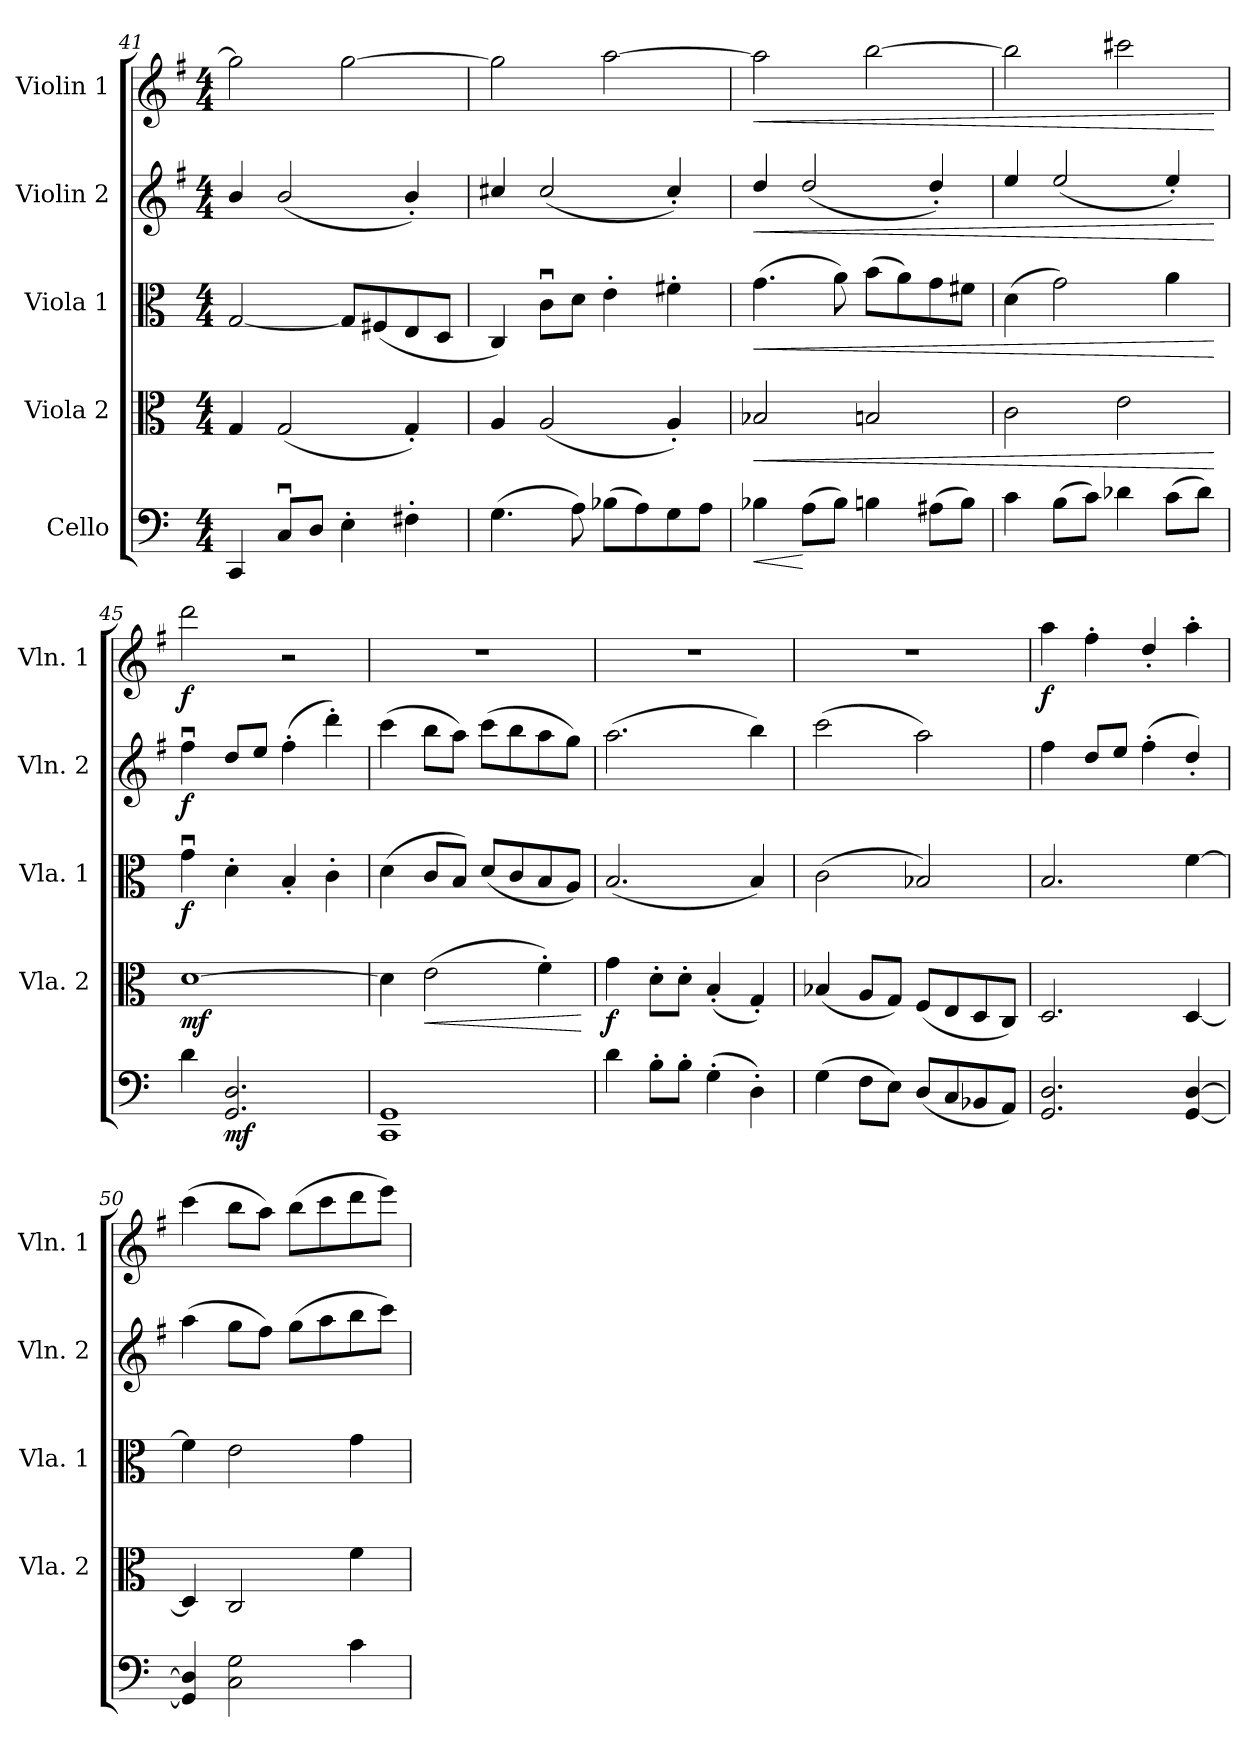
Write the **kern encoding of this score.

**kern	**dynam	**kern	**dynam	**kern	**dynam	**kern	**dynam	**kern	**dynam
*part5	*part5	*part4	*part4	*part3	*part3	*part2	*part2	*part1	*part1
*staff5	*staff5	*staff4	*staff4	*staff3	*staff3	*staff2	*staff2	*staff1	*staff1
*I"Cello	*	*I"Viola 2	*	*I"Viola 1	*	*I"Violin 2	*	*I"Violin 1	*
*	*	*I'Vla. 2	*	*I'Vla. 1	*	*I'Vln. 2	*	*I'Vln. 1	*
*clefF4	*	*clefC3	*	*clefC3	*	*clefG2	*	*clefG2	*
*	*	*	*	*	*	*ITrd4c7	*	*ITrd4c7	*
*k[]	*	*k[]	*	*k[]	*	*k[]	*	*k[]	*
*C:	*	*C:	*	*C:	*	*C:	*	*C:	*
*M4/4	*	*M4/4	*	*M4/4	*	*M4/4	*	*M4/4	*
=41	=41	=41	=41	=41	=41	=41	=41	=41	=41
4CC/	.	4G/	.	[2G/	.	4e/	.	2cc\]	.
8Cu>/L	.	(<2G/	.	.	.	(<2e/	.	.	.
8D/J	.	.	.	.	.	.	.	.	.
4E'>\	.	.	.	8G/L]	.	.	.	[2cc\	.
.	.	.	.	(<8F#X/	.	.	.	.	.
4F#X'>\	.	4G'</)	.	8E/	.	4e'</)	.	.	.
.	.	.	.	8D/J	.	.	.	.	.
!!LO:PB:g=z
=42	=42	=42	=42	=42	=42	=42	=42	=42	=42
(>4.G\	.	4A/	.	4C/)	.	4f#X/	.	2cc\]	.
.	.	(<2A/	.	8cu>\L	.	(<2f#/	.	.	.
8A\)	.	.	.	8d\J	.	.	.	.	.
(>8B-X\L	.	.	.	4e'>\	.	.	.	[2dd\	.
8A\)	.	.	.	.	.	.	.	.	.
8G\	.	4A'</)	.	4f#X'>\	.	4f#'</)	.	.	.
8A\J	.	.	.	.	.	.	.	.	.
=43	=43	=43	=43	=43	=43	=43	=43	=43	=43
!	!LO:HP:b	!	!LO:HP:b	!	!LO:HP:b	!	!LO:HP:b	!	!LO:HP:b
4B-X\	<	2B-X/	<	(>4.g\	<	4g/	<	2dd\]	<
(>8A\L	[	.	.	.	.	(<2g/	.	.	.
8B-\J)	.	.	.	8a\)	.	.	.	.	.
4Bn\	.	2Bn/	.	(>8b\L	.	.	.	[2ee\	.
.	.	.	.	8a\)	.	.	.	.	.
(>8A#X\L	.	.	.	8g\	.	4g'</)	.	.	.
8B\J)	.	.	.	8f#X\J	.	.	.	.	.
=44	=44	=44	=44	=44	=44	=44	=44	=44	=44
4c\	.	2c\	.	(>4d\	.	4a/	.	2ee\]	.
(>8B\L	.	.	.	2g\)	.	(<2a/	.	.	.
8c\J)	.	.	.	.	.	.	.	.	.
4d-X\	.	2e\	.	.	.	.	.	2ff#X\	.
(>8c\L	.	.	.	4a\	.	4a'</)	.	.	.
8d-\J)	.	.	.	.	.	.	.	.	.
.	.	.	[	.	[	.	[	.	[
=45	=45	=45	=45	=45	=45	=45	=45	=45	=45
!	!	!	!LO:DY:b	!	!LO:DY:b	!	!LO:DY:b	!	!LO:DY:b
4d\	.	[1d	mf	4gu>\	f	4bu>\	f	2gg\	f
!	!LO:DY:b	!	!	!	!	!	!	!	!
2.GG/ 2.D/	mf	.	.	4d'>\	.	8g/L	.	.	.
.	.	.	.	.	.	8a/J	.	.	.
.	.	.	.	4B'</	.	(>4b'>\	.	2r	.
.	.	.	.	4c'>\	.	4gg'>\)	.	.	.
=46	=46	=46	=46	=46	=46	=46	=46	=46	=46
1CC 1GG	.	4d\]	.	(>4d\	.	(>4ff\	.	1r	.
!	!	!	!LO:HP:b	!	!	!	!	!	!
.	.	(>2e\	<	8c/L	.	8ee\L	.	.	.
.	.	.	.	8B/J)	.	8dd\J)	.	.	.
.	.	.	.	(<8d/L	.	(>8ff\L	.	.	.
.	.	.	.	8c/	.	8ee\	.	.	.
.	.	4f'>\)	.	8B/	.	8dd\	.	.	.
.	.	.	.	8A/J)	.	8cc\J)	.	.	.
.	.	.	[	.	.	.	.	.	.
!!LO:LB:g=z
=47	=47	=47	=47	=47	=47	=47	=47	=47	=47
!	!	!	!LO:DY:b	!	!	!	!	!	!
4d\	.	4g\	f	(<2.B/	.	(>2.dd\	.	1r	.
8B'>\L	.	8d'>\L	.	.	.	.	.	.	.
8B'>\J	.	8d'>\J	.	.	.	.	.	.	.
(>4G'>\	.	(<4B'</	.	.	.	.	.	.	.
4D'>\)	.	4G'</)	.	4B/)	.	4ee\)	.	.	.
=48	=48	=48	=48	=48	=48	=48	=48	=48	=48
(>4G\	.	(<4B-X/	.	(>2c\	.	(>2ff\	.	1r	.
8F\L	.	8A/L	.	.	.	.	.	.	.
8E\J)	.	8G/J)	.	.	.	.	.	.	.
(<8D/L	.	(<8F/L	.	2B-X/)	.	2dd\)	.	.	.
8C/	.	8E/	.	.	.	.	.	.	.
8BB-X/	.	8D/	.	.	.	.	.	.	.
8AA/J)	.	8C/J)	.	.	.	.	.	.	.
=49	=49	=49	=49	=49	=49	=49	=49	=49	=49
!	!	!	!	!	!	!	!	!	!LO:DY:b
2.GG/ 2.D/	.	2.D/	.	2.B/	.	4b\	.	4dd\	f
.	.	.	.	.	.	8g/L	.	4b'>\	.
.	.	.	.	.	.	8a/J	.	.	.
.	.	.	.	.	.	(>4b'>\	.	4g'</	.
[4GG/ [4D/	.	[4D/	.	[4f\	.	4g'</)	.	4dd'>\	.
=50	=50	=50	=50	=50	=50	=50	=50	=50	=50
4GG/] 4D/]	.	4D/]	.	4f\]	.	(>4dd\	.	(>4ff\	.
2C\ 2G\	.	2C/	.	2e\	.	8cc\L	.	8ee\L	.
.	.	.	.	.	.	8b\J)	.	8dd\J)	.
.	.	.	.	.	.	(>8cc\L	.	(>8ee\L	.
.	.	.	.	.	.	8dd\	.	8ff\	.
4c\	.	4f\	.	4g\	.	8ee\	.	8gg\	.
.	.	.	.	.	.	8ff\J)	.	8aa\J)	.
=	=	=	=	=	=	=	=	=	=
*-	*-	*-	*-	*-	*-	*-	*-	*-	*-
